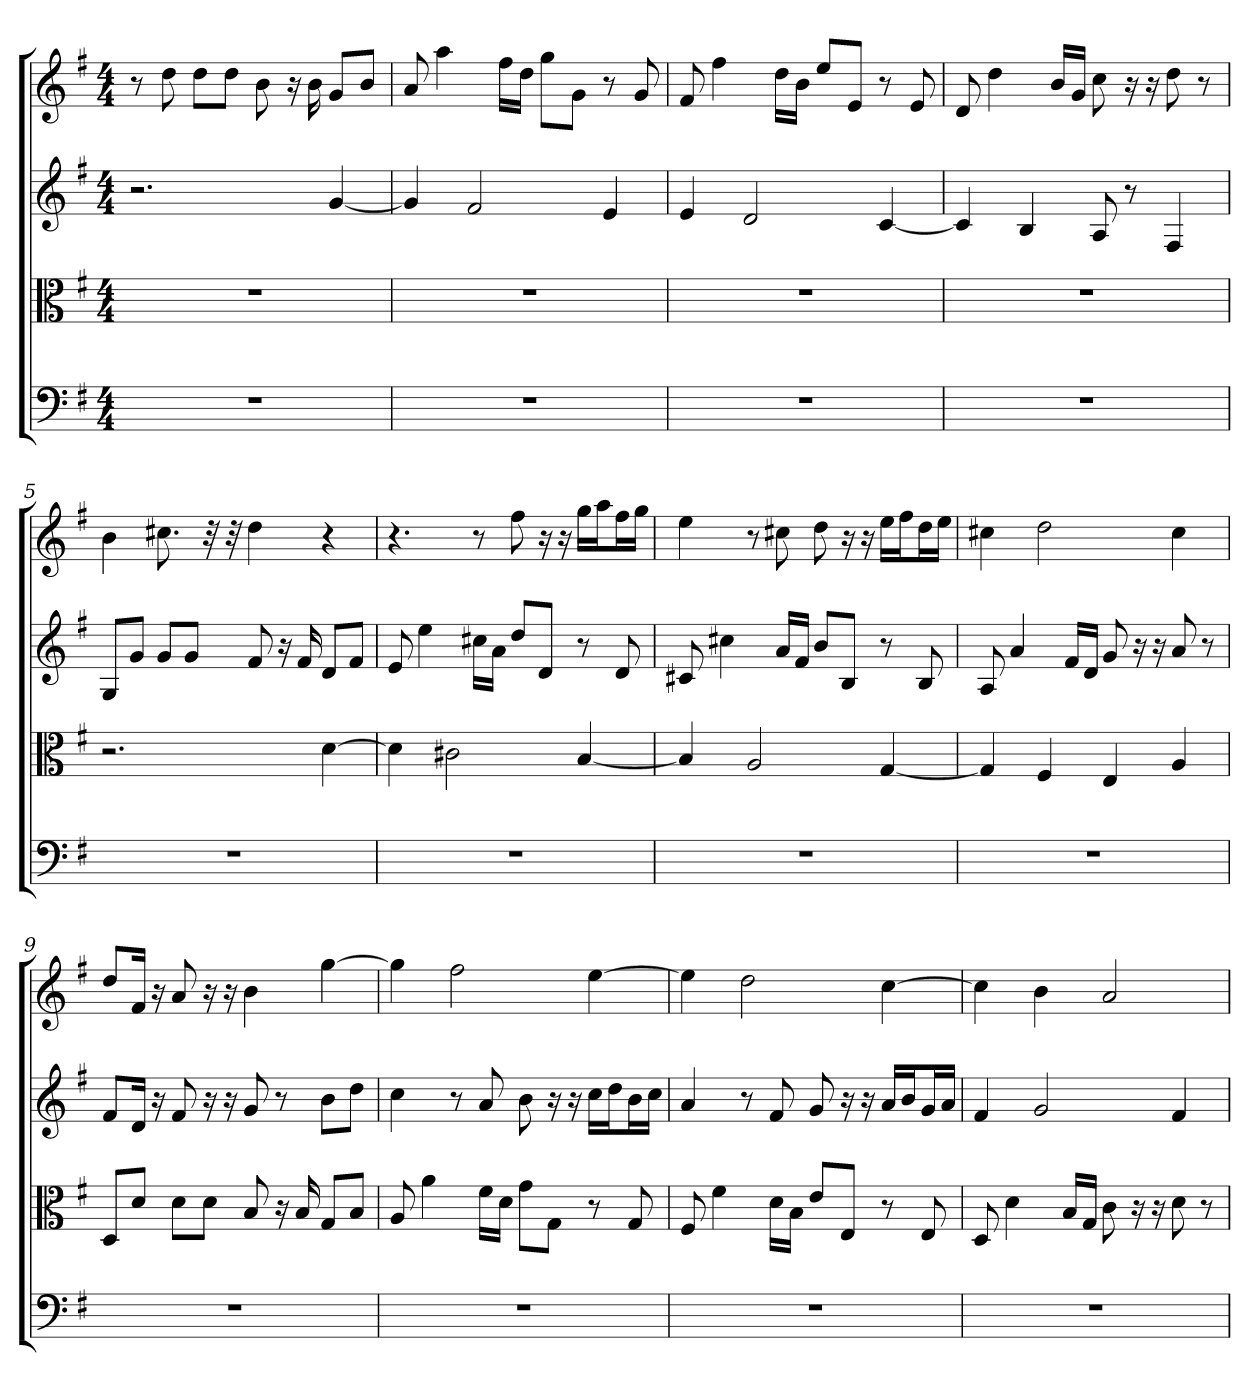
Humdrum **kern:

**kern	**kern	**kern	**kern
*part4	*part3	*part2	*part1
*staff4	*staff3	*staff2	*staff1
*clefF4	*clefC3	*clefG2	*clefG2
*k[f#]	*k[f#]	*k[f#]	*k[f#]
*G:	*G:	*G:	*G:
*M4/4	*M4/4	*M4/4	*M4/4
=	=	=	=
1r	1r	2.r	8r
.	.	.	8dd
.	.	.	8dd\L
.	.	.	8dd\J
.	.	.	8b
.	.	.	16r
.	.	.	16b
.	.	[4g	8g/L
.	.	.	8b/J
=2	=2	=2	=2
1r	1r	4g]	8a
.	.	.	4aa
.	.	2f#	.
.	.	.	16ff#\LL
.	.	.	16dd\JJ
.	.	.	8gg\L
.	.	.	8g\J
.	.	4e	8r
.	.	.	8g
=3	=3	=3	=3
1r	1r	4e	8f#
.	.	.	4ff#
.	.	2d	.
.	.	.	16dd\LL
.	.	.	16b\JJ
.	.	.	8ee/L
.	.	.	8e/J
.	.	[4c	8r
.	.	.	8e
=4	=4	=4	=4
1r	1r	4c]	8d
.	.	.	4dd
.	.	4B	.
.	.	.	16b/LL
.	.	.	16g/JJ
.	.	8A	8cc
.	.	8r	16r
.	.	.	16r
.	.	4F#	8dd
.	.	.	8r
=5	=5	=5	=5
1r	2.r	8G/L	4b
.	.	8g/J	.
.	.	8g/L	8.cc#X
.	.	8g/J	.
.	.	.	32r
.	.	.	32r
.	.	8f#	4dd
.	.	16r	.
.	.	16f#	.
.	[4d	8d/L	4r
.	.	8f#/J	.
=6	=6	=6	=6
1r	4d]	8e	4.r
.	.	4ee	.
.	2c#X	.	.
.	.	16cc#X\LL	8r
.	.	16a\JJ	.
.	.	8dd/L	8ff#
.	.	8d/J	16r
.	.	.	16r
.	[4B	8r	16gg\LL
.	.	.	16aa\J
.	.	8d	16ff#\L
.	.	.	16gg\JJ
=7	=7	=7	=7
1r	4B]	8c#X	4ee
.	.	4cc#X	.
.	2A	.	8r
.	.	16a/LL	8cc#X
.	.	16f#/JJ	.
.	.	8b/L	8dd
.	.	8B/J	16r
.	.	.	16r
.	[4G	8r	16ee\LL
.	.	.	16ff#\J
.	.	8B	16dd\L
.	.	.	16ee\JJ
=8	=8	=8	=8
1r	4G]	8A	4cc#X
.	.	4a	.
.	4F#	.	2dd
.	.	16f#/LL	.
.	.	16d/JJ	.
.	4E	8g	.
.	.	16r	.
.	.	16r	.
.	4A	8a	4cc#
.	.	8r	.
=9	=9	=9	=9
1r	8D/L	8f#/L	8dd/L
.	8d/J	16d/Jk	16f#/Jk
.	.	16r	16r
.	8d\L	8f#	8a
.	8d\J	16r	16r
.	.	16r	16r
.	8B	8g	4b
.	16r	8r	.
.	16B	.	.
.	8G/L	8b\L	[4gg
.	8B/J	8dd\J	.
=10	=10	=10	=10
1r	8A	4cc	4gg]
.	4a	.	.
.	.	8r	2ff#
.	16f#\LL	8a	.
.	16d\JJ	.	.
.	8g\L	8b	.
.	8G\J	16r	.
.	.	16r	.
.	8r	16cc\LL	[4ee
.	.	16dd\J	.
.	8G	16b\L	.
.	.	16cc\JJ	.
=11	=11	=11	=11
1r	8F#	4a	4ee]
.	4f#	.	.
.	.	8r	2dd
.	16d\LL	8f#	.
.	16B\JJ	.	.
.	8e/L	8g	.
.	8E/J	16r	.
.	.	16r	.
.	8r	16a/LL	[4cc
.	.	16b/J	.
.	8E	16g/L	.
.	.	16a/JJ	.
=12	=12	=12	=12
1r	8D	4f#	4cc]
.	4d	.	.
.	.	2g	4b
.	16B/LL	.	.
.	16G/JJ	.	.
.	8c	.	2a
.	16r	.	.
.	16r	.	.
.	8d	4f#	.
.	8r	.	.
=	=	=	=
*-	*-	*-	*-
